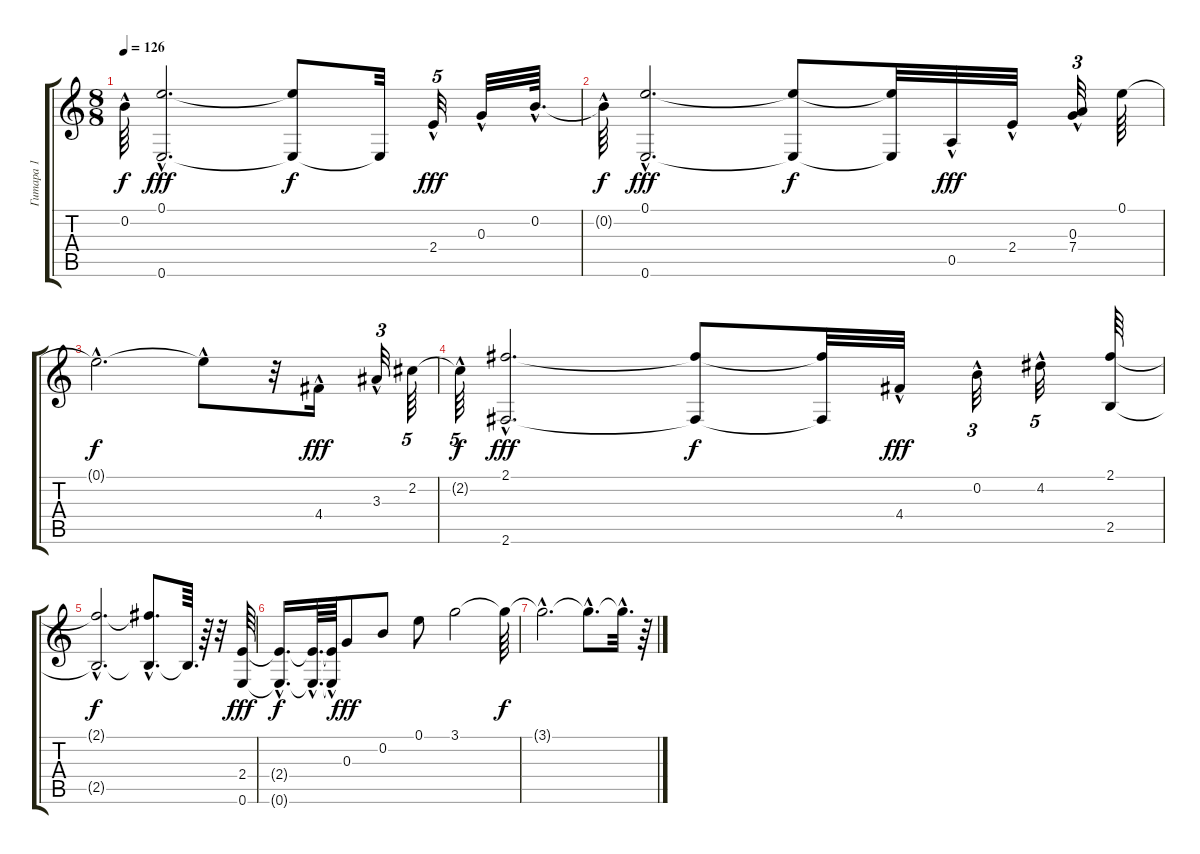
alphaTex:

\track ("Гитара 1" "Гитара 1") {instrument electricguitarclean}
\staff {score tabs}
\tuning (E4 B3 G3 D3 A2 E2) {hide}
\ts (8 8)
\tempo 126
\clef g2
\ks c
0.2{hac t}.64{dy f} (0.1{hac} 0.6{hac}).2{d dy fff} (0.1{t} 0.6{t}).8{dy f} 0.6{t}.32 2.4{hac}.32{tu (5 4) dy fff} 0.3{hac}.32 0.2{hac}.64{d} |
0.2{hac t}.64{dy f} (0.1{hac} 0.6{hac}).2{d dy fff} (0.1{t} 0.6{t}).8{dy f} (0.1{t} 0.6{t}).32 0.5{hac}.32{dy fff} 2.4{hac}.32 (0.3{hac} 7.4{hac}).32{tu (3 2)} 0.1.64 |
0.1{hac t}.2{d dy f} 0.1{hac t}.8 r.32 4.4{hac}.16{dy fff} 3.3{hac}.32{tu (3 2)} 2.2.64{tu (5 4)} |
2.2{hac t}.64{tu (5 4) dy f} (2.1{hac} 2.6{hac}).2{d dy fff} (2.1{t} 2.6{t}).8{dy f} (2.1{t} 2.6{t}).32 4.4{hac}.32{dy fff} 0.2{hac}.32{tu (3 2)} 4.2{hac}.32{tu (5 4)} (2.1 2.5).64 |
(2.1{hac t} 2.5{hac t}).2{d dy f} (2.1{hac t} 2.5{hac t}).8{d} 2.5{t}.64{d} r.64 r.32 (2.4 0.6).64{dy fff} |
(2.4{hac t} 0.6{hac t}).16{d dy f} (2.4{hac t} 0.6{hac t}).64{d} (2.4{t} 0.6{hac t}).64 0.3.8{dy fff} 0.2.8 0.1.8 3.1.2 3.1{t}.64{dy f} |
3.1{hac t}.2{d} 3.1{hac t}.8{d} 3.1{hac t}.32{d} r.64
